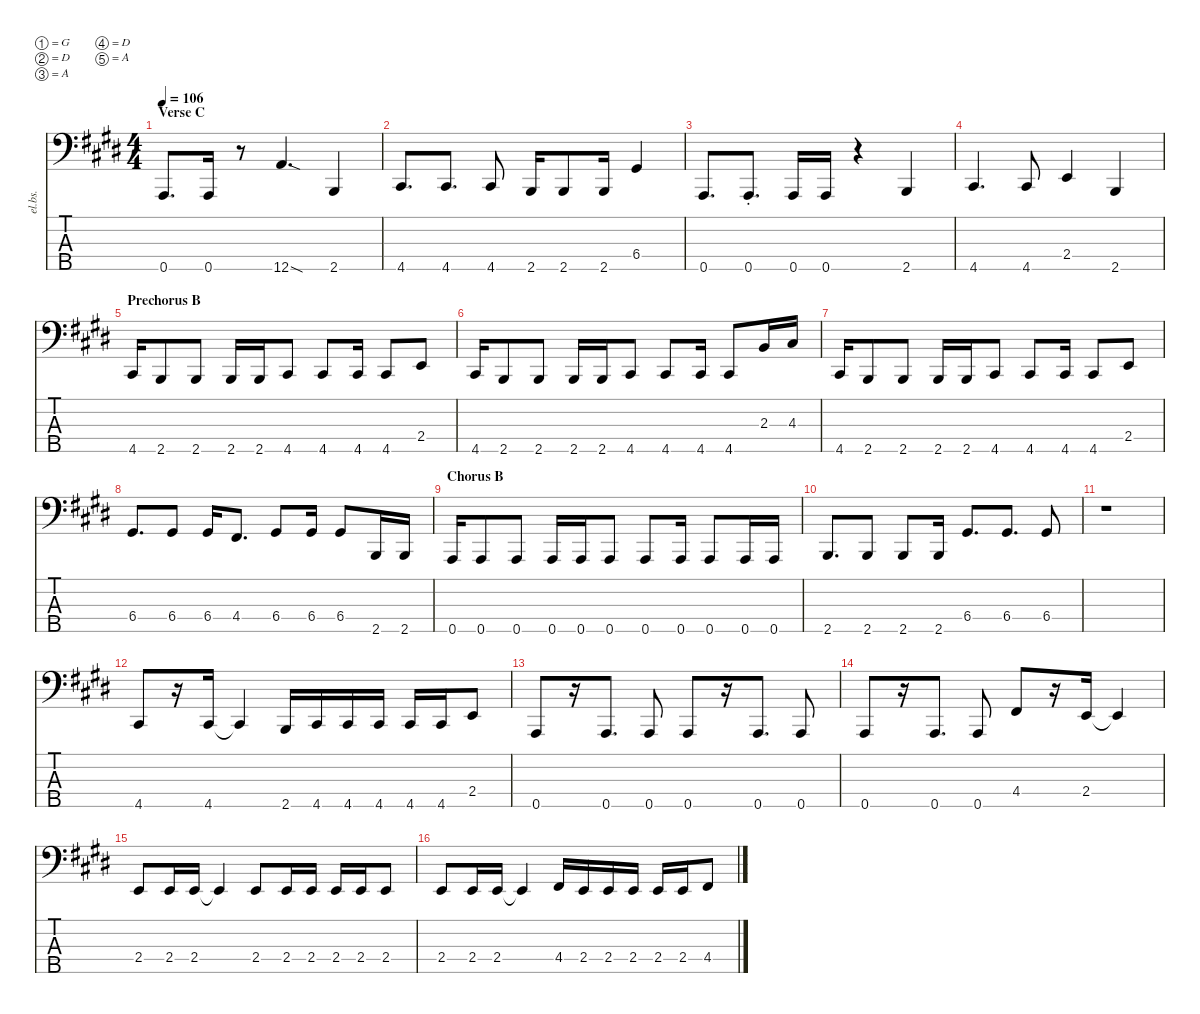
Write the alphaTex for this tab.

\defaultSystemsLayout 4
\hideDynamics
\bracketExtendMode nobrackets
\otherSystemsTrackNameOrientation horizontal
\track ("Toshiya" "el.bs.") {defaultSystemsLayout 4 instrument electricbassfinger}
\staff {score tabs}
\tuning (G2 D2 A1 D1 A0)
\ts (4 4)
\section ("" "Verse C")
\tempo 106
\clef f4
\scale
1.20795
\ks c#minor
0.5{acc forcenatural}.8{d dy mf beam Up} 0.5{acc forcenatural}.16{beam Up} r.8{beam Up} 12.5{sod acc forcenatural}.4{d beam Up} 2.5{acc forcenatural}.4{beam Up} |
\scale
0.924789 4.5{acc #}.8{d beam Up} 4.5{acc #}.8{d beam Up} 4.5{acc #}.8{beam Up} 2.5{acc forcenatural}.16{beam Up} 2.5{acc forcenatural}.8{beam Up} 2.5{acc forcenatural}.16{beam Up} 6.4{acc #}.4{beam Up} |
\scale
0.924789 0.5{acc forcenatural}.8{d beam Up} 0.5{st acc forcenatural}.8{d beam Up} 0.5{acc forcenatural}.16{beam Up} 0.5{acc forcenatural}.16{beam Up} r.4{beam Up} 2.5{acc forcenatural}.4{beam Up} |
\scale
0.942474 4.5{acc #}.4{d beam Up} 4.5{acc #}.8{beam Up} 2.4{acc forcenatural}.4{beam Up} 2.5{acc forcenatural}.4{beam Up} |
\section ("" "Prechorus B")
\scale
1.20795 4.5{acc #}.16{beam Up} 2.5{acc forcenatural}.8{beam Up} 2.5{acc forcenatural}.8{beam Up} 2.5{acc forcenatural}.16{beam Up} 2.5{acc forcenatural}.16{beam Up} 4.5{acc #}.8{beam Up} 4.5{acc #}.8{beam Up} 4.5{acc #}.16{beam Up} 4.5{acc #}.8{beam Up} 2.4{acc forcenatural}.8{beam Up} |
\scale
0.924789 4.5{acc #}.16{beam Up} 2.5{acc forcenatural}.8{beam Up} 2.5{acc forcenatural}.8{beam Up} 2.5{acc forcenatural}.16{beam Up} 2.5{acc forcenatural}.16{beam Up} 4.5{acc #}.8{beam Up} 4.5{acc #}.8{beam Up} 4.5{acc #}.16{beam Up} 4.5{acc #}.8{beam Up} 2.3{acc forcenatural}.16{beam Up} 4.3{acc #}.16{beam Up} |
\scale
0.924789 4.5{acc #}.16{beam Up} 2.5{acc forcenatural}.8{beam Up} 2.5{acc forcenatural}.8{beam Up} 2.5{acc forcenatural}.16{beam Up} 2.5{acc forcenatural}.16{beam Up} 4.5{acc #}.8{beam Up} 4.5{acc #}.8{beam Up} 4.5{acc #}.16{beam Up} 4.5{acc #}.8{beam Up} 2.4{acc forcenatural}.8{beam Up} |
\scale
0.942474 6.4{acc #}.8{d beam Up} 6.4{acc #}.8{beam Up} 6.4{acc #}.16{beam Up} 4.4{acc #}.8{d beam Up} 6.4{acc #}.8{beam Up} 6.4{acc #}.16{beam Up} 6.4{acc #}.8{beam Up} 2.5{acc forcenatural}.16{beam Up} 2.5{acc forcenatural}.16{beam Up} |
\section ("" "Chorus B")
\scale
1.21237 0.5{acc forcenatural}.16{beam Up} 0.5{acc forcenatural}.8{beam Up} 0.5{acc forcenatural}.8{beam Up} 0.5{acc forcenatural}.16{beam Up} 0.5{acc forcenatural}.16{beam Up} 0.5{acc forcenatural}.8{beam Up} 0.5{acc forcenatural}.8{beam Up} 0.5{acc forcenatural}.16{beam Up} 0.5{acc forcenatural}.8{beam Up} 0.5{acc forcenatural}.16{beam Up} 0.5{acc forcenatural}.16{beam Up} |
\scale
0.929211 2.5{acc forcenatural}.8{d beam Up} 2.5{acc forcenatural}.8{beam Up} 2.5{acc forcenatural}.8{beam Up} 2.5{acc forcenatural}.16{beam Up} 6.4{acc #}.8{d beam Up} 6.4{acc #}.8{d beam Up} 6.4{acc #}.8{beam Up} |
\scale
0.929211 r.1{beam Down} |
\scale
0.929211 4.5{acc #}.8{beam Up} r.16{beam Up} 4.5{acc #}.16{beam Up} 4.5{t acc #}.4{beam Up} 2.5{acc forcenatural}.16{beam Up} 4.5{acc #}.16{beam Up} 4.5{acc #}.16{beam Up} 4.5{acc #}.16{beam Up} 4.5{acc #}.16{beam Up} 4.5{acc #}.16{beam Up} 2.4{acc forcenatural}.8{beam Up} |
\scale
1.21237 0.5{acc forcenatural}.8{beam Up} r.16{beam Up} 0.5{acc forcenatural}.8{d beam Up} 0.5{acc forcenatural}.8{beam Up} 0.5{acc forcenatural}.8{beam Up} r.16{beam Up} 0.5{acc forcenatural}.8{d beam Up} 0.5{acc forcenatural}.8{beam Up} |
\scale
0.929211 0.5{acc forcenatural}.8{beam Up} r.16{beam Up} 0.5{acc forcenatural}.8{d beam Up} 0.5{acc forcenatural}.8{beam Up} 4.4{acc #}.8{beam Up} r.16{beam Up} 2.4{acc forcenatural}.16{beam Up} 2.4{t acc forcenatural}.4{beam Up} |
\scale
0.929211 2.4{acc forcenatural}.8{beam Up} 2.4{acc forcenatural}.16{beam Up} 2.4{acc forcenatural}.16{beam Up} 2.4{t acc forcenatural}.4{beam Up} 2.4{acc forcenatural}.8{beam Up} 2.4{acc forcenatural}.16{beam Up} 2.4{acc forcenatural}.16{beam Up} 2.4{acc forcenatural}.16{beam Up} 2.4{acc forcenatural}.16{beam Up} 2.4{acc forcenatural}.8{beam Up} |
\scale
0.929211 2.4{acc forcenatural}.8{beam Up} 2.4{acc forcenatural}.16{beam Up} 2.4{acc forcenatural}.16{beam Up} 2.4{t acc forcenatural}.4{beam Up} 4.4{acc #}.16{beam Up} 2.4{acc forcenatural}.16{beam Up} 2.4{acc forcenatural}.16{beam Up} 2.4{acc forcenatural}.16{beam Up} 2.4{acc forcenatural}.16{beam Up} 2.4{acc forcenatural}.16{beam Up} 4.4{acc #}.8{beam Up}
